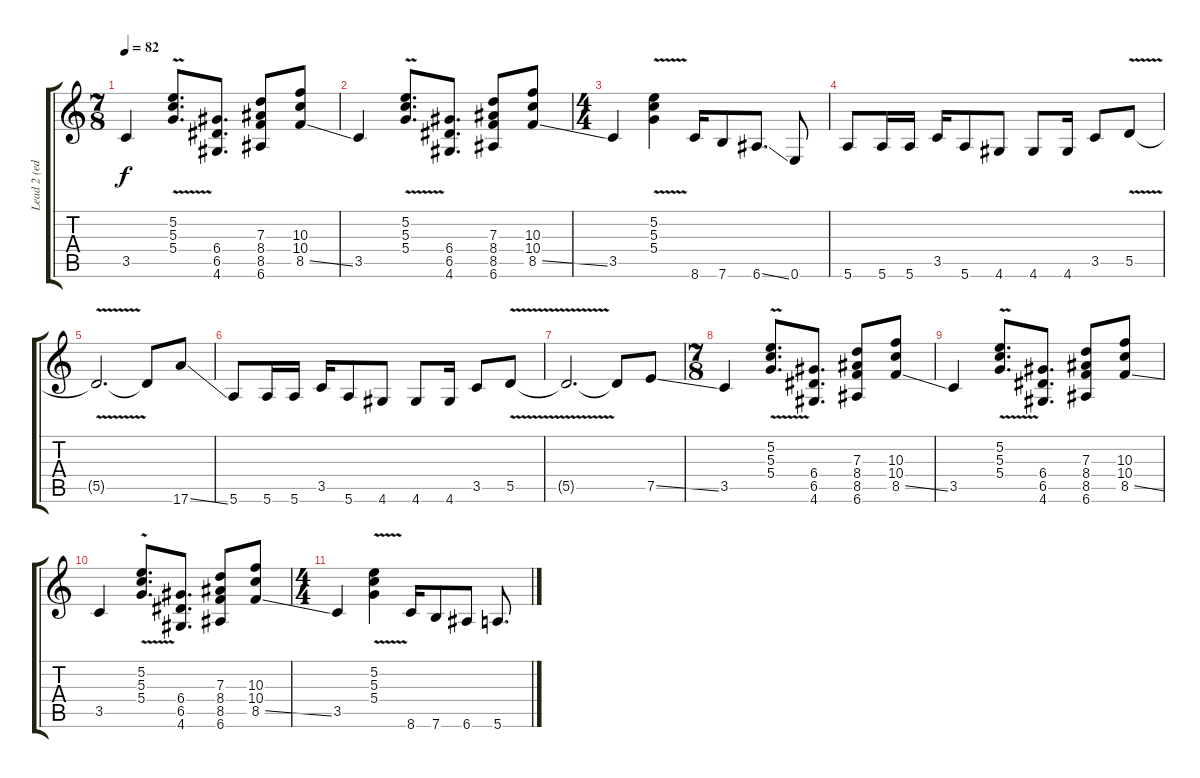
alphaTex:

\track ("Lead 2 (ed)" "Lead 2 (ed") {instrument distortionguitar}
\staff {score tabs}
\tuning (E4 B3 G3 D3 A2 E2) {hide}
\ts (7 8)
\tempo 82
\clef g2
\ks c
3.5.4{dy f} (5.2{v} 5.3{v} 5.4{v}).8{d} (6.4 6.5 4.6).8{d} (7.3 8.4 8.5 6.6).8 (10.3 10.4 8.5{ss}).8 |
3.5.4 (5.2{v} 5.3{v} 5.4{v}).8{d} (6.4 6.5 4.6).8{d} (7.3 8.4 8.5 6.6).8 (10.3 10.4 8.5{ss}).8 |
\ts (4 4)
3.5.4 (5.2{v} 5.3{v} 5.4{v}).4 8.6.16 7.6.8 6.6{ss}.8{d} 0.6.8 |
5.6.8 5.6.16 5.6.16 3.5.16 5.6.8 4.6.8 4.6.8 4.6.16 3.5.8 5.5{v}.8 |
5.5{t}.2{d} 5.5{t}.8 17.6{ss}.8 |
5.6.8 5.6.16 5.6.16 3.5.16 5.6.8 4.6.8 4.6.8 4.6.16 3.5.8 5.5{v}.8 |
5.5{t}.2{d} 5.5{t}.8 7.5{ss}.8 |
\ts (7 8)
3.5.4 (5.2{v} 5.3{v} 5.4{v}).8{d} (6.4 6.5 4.6).8{d} (7.3 8.4 8.5 6.6).8 (10.3 10.4 8.5{ss}).8 |
3.5.4 (5.2{v} 5.3{v} 5.4{v}).8{d} (6.4 6.5 4.6).8{d} (7.3 8.4 8.5 6.6).8 (10.3 10.4 8.5{ss}).8 |
3.5.4 (5.2{v} 5.3{v} 5.4{v}).8{d} (6.4 6.5 4.6).8{d} (7.3 8.4 8.5 6.6).8 (10.3 10.4 8.5{ss}).8 |
\ts (4 4)
3.5.4 (5.2{v} 5.3{v} 5.4{v}).4 8.6.16 7.6.8 6.6.8 5.6.8{d}
